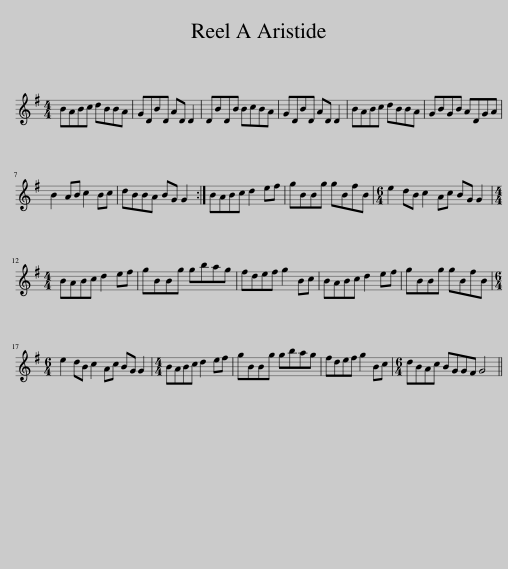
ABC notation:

X:1
L:1/8
M:4/4
I:linebreak $
K:G
V:1 treble
V:1
 BABc dBBA | GDBD AD D2 | DBDB BcBA | GDBD AD D2 | BABc dBBA | %5
 GBGB ADGA |$ B2 AB c2 Bc | dBBA BG G2 :| BABc d2 ef | gBBg gBfB | %10
[M:6/4] e2 dB c2 Ac BG G2 |$[M:4/4] BABc d2 ef | gBBg gbag | fdef g2 Bc | BABc d2 ef | %15
 gBBg gBfB |$[M:6/4] e2 dB c2 Ac BG G2 |[M:4/4] BABc d2 ef | gBBg gbag | fdef g2 Bc | %20
[M:6/4] dBAc BGGF G4 || %21
